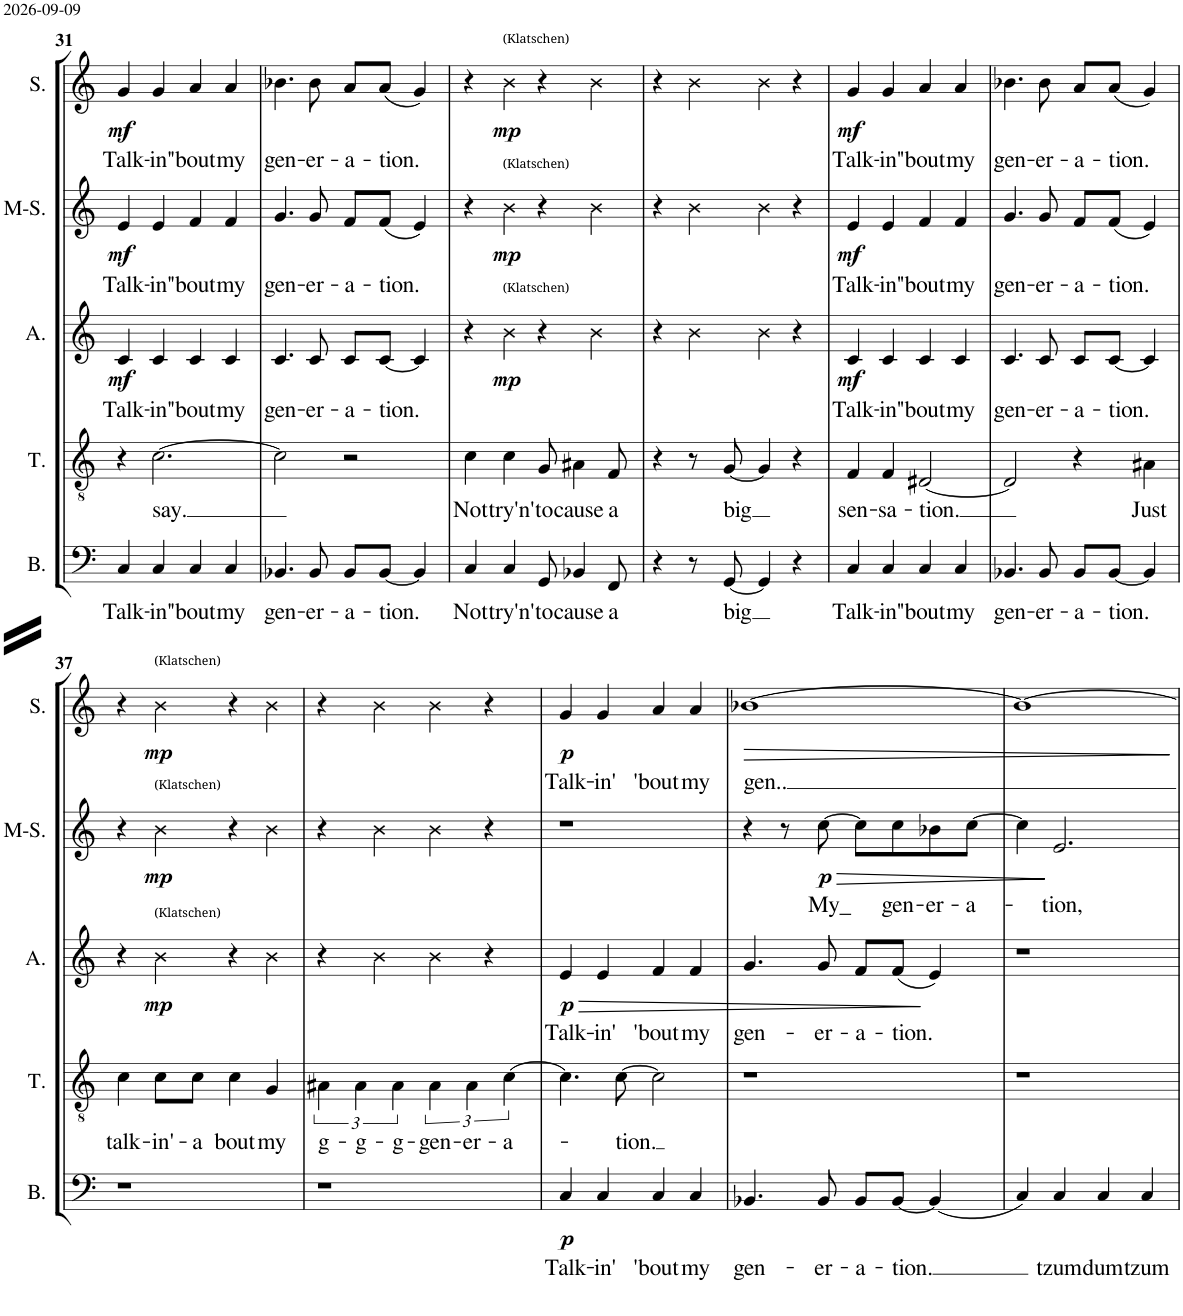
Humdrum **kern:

**kern	**text	**dynam	**kern	**text	**kern	**text	**dynam	**kern	**text	**dynam	**kern	**text	**dynam
*part5	*part5	*part5	*part4	*part4	*part3	*part3	*part3	*part2	*part2	*part2	*part1	*part1	*part1
*staff5	*staff5	*staff5	*staff4	*staff4	*staff3	*staff3	*staff3	*staff2	*staff2	*staff2	*staff1	*staff1	*staff1
*I"Bass	*	*	*I"Tenor	*	*I"Alto	*	*	*I"Mezzo-soprano	*	*	*I"Soprano	*	*
*I'B.	*	*	*I'T.	*	*I'A.	*	*	*I'M-S.	*	*	*I'S.	*	*
!!LO:PB:g=z
*clefF4	*	*	*clefGv2	*	*clefG2	*	*	*clefG2	*	*	*clefG2	*	*
*k[]	*	*	*k[]	*	*k[]	*	*	*k[]	*	*	*k[]	*	*
*M4/4	*	*	*M4/4	*	*M4/4	*	*	*M4/4	*	*	*M4/4	*	*
=31	=31	=31	=31	=31	=31	=31	=31	=31	=31	=31	=31	=31	=31
!	!LO:LY:b	!	!	!	!	!LO:LY:b	!LO:DY:b	!	!LO:LY:b	!LO:DY:b	!	!LO:LY:b	!LO:DY:b
4C/	Talk-	.	4r	.	4c/	Talk-	mf	4e/	Talk-	mf	4g/	Talk-	mf
!	!LO:LY:b	!	!	!LO:LY:b	!	!LO:LY:b	!	!	!LO:LY:b	!	!	!LO:LY:b	!
4C/	-in'	.	[2.c\	say.	4c/	-in'	.	4e/	-in'	.	4g/	-in'	.
!	!LO:LY:b	!	!	!	!	!LO:LY:b	!	!	!LO:LY:b	!	!	!LO:LY:b	!
4C/	'bout	.	.	.	4c/	'bout	.	4f/	'bout	.	4a/	'bout	.
!	!LO:LY:b	!	!	!	!	!LO:LY:b	!	!	!LO:LY:b	!	!	!LO:LY:b	!
4C/	my	.	.	.	4c/	my	.	4f/	my	.	4a/	my	.
=32	=32	=32	=32	=32	=32	=32	=32	=32	=32	=32	=32	=32	=32
!	!LO:LY:b	!	!	!	!	!LO:LY:b	!	!	!LO:LY:b	!	!	!LO:LY:b	!
4.BB-X/	gen-	.	2c\]	.	4.c/	gen-	.	4.g/	gen-	.	4.b-X\	gen-	.
!	!LO:LY:b	!	!	!	!	!LO:LY:b	!	!	!LO:LY:b	!	!	!LO:LY:b	!
8BB-/	-er-	.	.	.	8c/	-er-	.	8g/	-er-	.	8b-\	-er-	.
!	!LO:LY:b	!	!	!	!	!LO:LY:b	!	!	!LO:LY:b	!	!	!LO:LY:b	!
8BB-/L	-a-	.	2r	.	8c/L	-a-	.	8f/L	-a-	.	8a/L	-a-	.
!	!LO:LY:b	!	!	!	!	!LO:LY:b	!	!	!LO:LY:b	!	!	!LO:LY:b	!
[8BB-/J	-tion.	.	.	.	[8c/J	-tion.	.	(8f/J	-tion.	.	(8a/J	-tion.	.
4BB-/]	.	.	.	.	4c/]	.	.	4e/)	.	.	4g/)	.	.
=33	=33	=33	=33	=33	=33	=33	=33	=33	=33	=33	=33	=33	=33
!	!LO:LY:b	!	!	!LO:LY:b	!	!	!	!	!	!	!	!	!
4C/	Not	.	4c\	Not	4r	.	.	4r	.	.	4r	.	.
!	!	!	!	!	!	!	!	!	!	!	!LO:TX:a:t=(Klatschen)	!	!
!	!	!	!	!	!	!	!	!LO:TX:a:t=(Klatschen)	!	!	!	!	!
!	!	!	!	!	!LO:TX:a:t=(Klatschen)	!	!	!	!	!	!	!	!
!	!LO:LY:b	!	!	!LO:LY:b	!	!	!LO:DY:b	!	!	!LO:DY:b	!	!	!LO:DY:b
4C/	try'n'	.	4c\	try'n'	4b\	.	mp	4b\	.	mp	4b\	.	mp
!	!LO:LY:b	!	!	!LO:LY:b	!	!	!	!	!	!	!	!	!
8GG/	to	.	8G/	to	4r	.	.	4r	.	.	4r	.	.
!	!LO:LY:b	!	!	!LO:LY:b	!	!	!	!	!	!	!	!	!
4BB-X/	cause	.	4A#X\	cause	.	.	.	.	.	.	.	.	.
.	.	.	.	.	4b\	.	.	4b\	.	.	4b\	.	.
!	!LO:LY:b	!	!	!LO:LY:b	!	!	!	!	!	!	!	!	!
8FF/	a	.	8F/	a	.	.	.	.	.	.	.	.	.
=34	=34	=34	=34	=34	=34	=34	=34	=34	=34	=34	=34	=34	=34
4r	.	.	4r	.	4r	.	.	4r	.	.	4r	.	.
8r	.	.	8r	.	4b\	.	.	4b\	.	.	4b\	.	.
!	!LO:LY:b	!	!	!LO:LY:b	!	!	!	!	!	!	!	!	!
[8GG/	big	.	[8G/	big	.	.	.	.	.	.	.	.	.
4GG/]	.	.	4G/]	.	4b\	.	.	4b\	.	.	4b\	.	.
4r	.	.	4r	.	4r	.	.	4r	.	.	4r	.	.
=35	=35	=35	=35	=35	=35	=35	=35	=35	=35	=35	=35	=35	=35
!	!LO:LY:b	!	!	!LO:LY:b	!	!LO:LY:b	!LO:DY:b	!	!LO:LY:b	!LO:DY:b	!	!LO:LY:b	!LO:DY:b
4C/	Talk-	.	4F/	sen-	4c/	Talk-	mf	4e/	Talk-	mf	4g/	Talk-	mf
!	!LO:LY:b	!	!	!LO:LY:b	!	!LO:LY:b	!	!	!LO:LY:b	!	!	!LO:LY:b	!
4C/	-in'	.	4F/	-sa-	4c/	-in'	.	4e/	-in'	.	4g/	-in'	.
!	!LO:LY:b	!	!	!LO:LY:b	!	!LO:LY:b	!	!	!LO:LY:b	!	!	!LO:LY:b	!
4C/	'bout	.	[2D#X/	-tion.	4c/	'bout	.	4f/	'bout	.	4a/	'bout	.
!	!LO:LY:b	!	!	!	!	!LO:LY:b	!	!	!LO:LY:b	!	!	!LO:LY:b	!
4C/	my	.	.	.	4c/	my	.	4f/	my	.	4a/	my	.
=36	=36	=36	=36	=36	=36	=36	=36	=36	=36	=36	=36	=36	=36
!	!LO:LY:b	!	!	!	!	!LO:LY:b	!	!	!LO:LY:b	!	!	!LO:LY:b	!
4.BB-X/	gen-	.	2D#/]	.	4.c/	gen-	.	4.g/	gen-	.	4.b-X\	gen-	.
!	!LO:LY:b	!	!	!	!	!LO:LY:b	!	!	!LO:LY:b	!	!	!LO:LY:b	!
8BB-/	-er-	.	.	.	8c/	-er-	.	8g/	-er-	.	8b-\	-er-	.
!	!LO:LY:b	!	!	!	!	!LO:LY:b	!	!	!LO:LY:b	!	!	!LO:LY:b	!
8BB-/L	-a-	.	4r	.	8c/L	-a-	.	8f/L	-a-	.	8a/L	-a-	.
!	!LO:LY:b	!	!	!	!	!LO:LY:b	!	!	!LO:LY:b	!	!	!LO:LY:b	!
[8BB-/J	-tion.	.	.	.	[8c/J	-tion.	.	(8f/J	-tion.	.	(8a/J	-tion.	.
!	!	!	!	!LO:LY:b	!	!	!	!	!	!	!	!	!
4BB-/]	.	.	4A#X\	Just	4c/]	.	.	4e/)	.	.	4g/)	.	.
!!LO:LB:g=z
=37	=37	=37	=37	=37	=37	=37	=37	=37	=37	=37	=37	=37	=37
!	!	!	!	!LO:LY:b	!	!	!	!	!	!	!	!	!
1r	.	.	4c\	talk-	4r	.	.	4r	.	.	4r	.	.
!	!	!	!	!	!	!	!	!	!	!	!LO:TX:a:t=(Klatschen)	!	!
!	!	!	!	!	!	!	!	!LO:TX:a:t=(Klatschen)	!	!	!	!	!
!	!	!	!	!	!LO:TX:a:t=(Klatschen)	!	!	!	!	!	!	!	!
!	!	!	!	!LO:LY:b	!	!	!LO:DY:b	!	!	!LO:DY:b	!	!	!LO:DY:b
.	.	.	8c\L	-in'-	4b\	.	mp	4b\	.	mp	4b\	.	mp
!	!	!	!	!LO:LY:b	!	!	!	!	!	!	!	!	!
.	.	.	8c\J	-a	.	.	.	.	.	.	.	.	.
!	!	!	!	!LO:LY:b	!	!	!	!	!	!	!	!	!
.	.	.	4c\	bout	4r	.	.	4r	.	.	4r	.	.
!	!	!	!	!LO:LY:b	!	!	!	!	!	!	!	!	!
.	.	.	4G/	my	4b\	.	.	4b\	.	.	4b\	.	.
=38	=38	=38	=38	=38	=38	=38	=38	=38	=38	=38	=38	=38	=38
!	!	!	!	!LO:LY:b	!	!	!	!	!	!	!	!	!
1r	.	.	6A#X\	g-	4r	.	.	4r	.	.	4r	.	.
!	!	!	!	!LO:LY:b	!	!	!	!	!	!	!	!	!
.	.	.	6A#\	-g-	.	.	.	.	.	.	.	.	.
.	.	.	.	.	4b\	.	.	4b\	.	.	4b\	.	.
!	!	!	!	!LO:LY:b	!	!	!	!	!	!	!	!	!
.	.	.	6A#\	-g-	.	.	.	.	.	.	.	.	.
!	!	!	!	!LO:LY:b	!	!	!	!	!	!	!	!	!
.	.	.	6A#\	-gen-	4b\	.	.	4b\	.	.	4b\	.	.
!	!	!	!	!LO:LY:b	!	!	!	!	!	!	!	!	!
.	.	.	6A#\	-er-	.	.	.	.	.	.	.	.	.
.	.	.	.	.	4r	.	.	4r	.	.	4r	.	.
!	!	!	!	!LO:LY:b	!	!	!	!	!	!	!	!	!
.	.	.	[6c\	-a-	.	.	.	.	.	.	.	.	.
=39	=39	=39	=39	=39	=39	=39	=39	=39	=39	=39	=39	=39	=39
!	!LO:LY:b	!LO:DY:b	!	!	!	!LO:LY:b	!LO:HP:b	!	!	!	!	!LO:LY:b	!
!	!	!	!	!	!	!	!LO:DY:n=1:b	!	!	!	!	!	!LO:DY:b
4C/	Talk-	p	4.c\]	.	4e/	Talk-	> p	1r	.	.	4g/	Talk-	p
!	!LO:LY:b	!	!	!	!	!LO:LY:b	!	!	!	!	!	!LO:LY:b	!
4C/	-in'	.	.	.	4e/	-in'	.	.	.	.	4g/	-in'	.
!	!	!	!	!LO:LY:b	!	!	!	!	!	!	!	!	!
.	.	.	[8c\	-tion.	.	.	.	.	.	.	.	.	.
!	!LO:LY:b	!	!	!	!	!LO:LY:b	!	!	!	!	!	!LO:LY:b	!
4C/	'bout	.	2c\]	.	4f/	'bout	.	.	.	.	4a/	'bout	.
!	!LO:LY:b	!	!	!	!	!LO:LY:b	!	!	!	!	!	!LO:LY:b	!
4C/	my	.	.	.	4f/	my	.	.	.	.	4a/	my	.
=40	=40	=40	=40	=40	=40	=40	=40	=40	=40	=40	=40	=40	=40
!	!LO:LY:b	!	!	!	!	!LO:LY:b	!	!	!	!	!	!LO:LY:b	!LO:HP:b
4.BB-X/	gen-	.	1r	.	4.g/	gen-	.	4r	.	.	[1b-X	gen..	>
.	.	.	.	.	.	.	.	8r	.	.	.	.	.
!	!LO:LY:b	!	!	!	!	!LO:LY:b	!	!	!LO:LY:b	!LO:HP:b	!	!	!
!	!	!	!	!	!	!	!	!	!	!LO:DY:n=1:b	!	!	!
8BB-/	-er-	.	.	.	8g/	-er-	.	[8cc\	My_	> p	.	.	.
!	!LO:LY:b	!	!	!	!	!LO:LY:b	!	!	!	!	!	!	!
8BB-/L	-a-	.	.	.	8f/L	-a-	.	8cc\L]	.	.	.	.	.
!	!LO:LY:b	!	!	!	!	!LO:LY:b	!	!	!LO:LY:b	!	!	!	!
[8BB-/J	-tion.	.	.	.	(8f/J	-tion.	.	8cc\	gen-	.	.	.	.
!	!	!	!	!	!	!	!	!	!LO:LY:b	!	!	!	!
(4BB-/]	.	.	.	.	4e/)	.	]	8b-X\	-er-	.	.	.	.
!	!	!	!	!	!	!	!	!	!LO:LY:b	!	!	!	!
.	.	.	.	.	.	.	.	[8cc\J	-a-	.	.	.	.
=41	=41	=41	=41	=41	=41	=41	=41	=41	=41	=41	=41	=41	=41
4C/)	.	.	1r	.	1r	.	.	4cc\]	.	.	1b-_	.	.
!	!LO:LY:b	!	!	!	!	!	!	!	!LO:LY:b	!	!	!	!
4C/	tzum	.	.	.	.	.	.	2.e/	-tion,	]	.	.	.
!	!LO:LY:b	!	!	!	!	!	!	!	!	!	!	!	!
4C/	dum	.	.	.	.	.	.	.	.	.	.	.	.
!	!LO:LY:b	!	!	!	!	!	!	!	!	!	!	!	!
4C/	tzum	.	.	.	.	.	.	.	.	.	.	.	.
.	.	.	.	.	.	.	.	.	.	.	.	.	]
=	=	=	=	=	=	=	=	=	=	=	=	=	=
*-	*-	*-	*-	*-	*-	*-	*-	*-	*-	*-	*-	*-	*-
